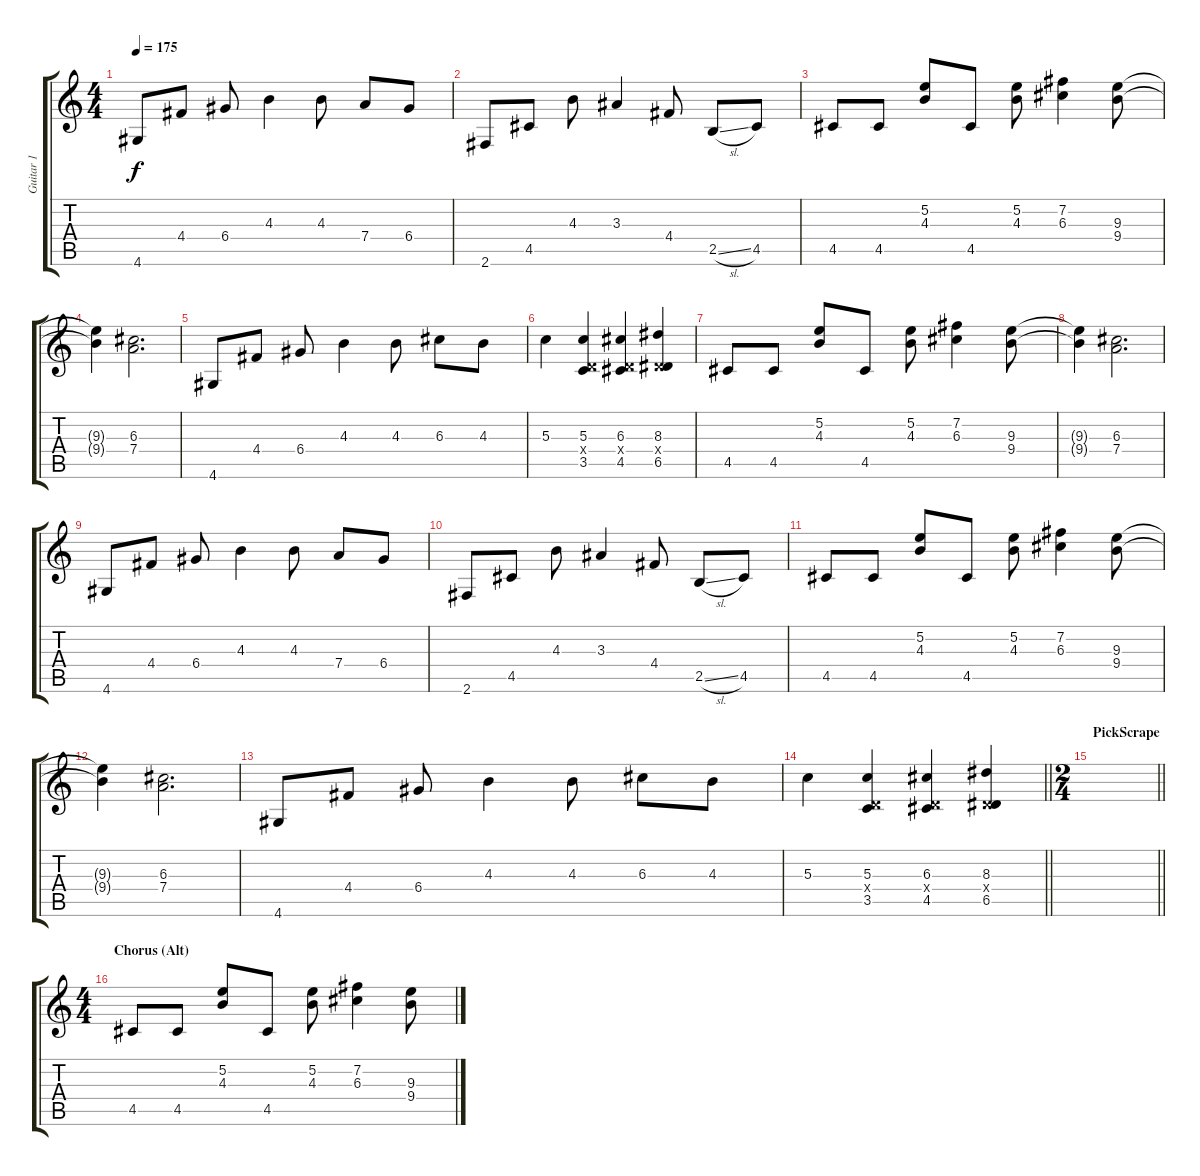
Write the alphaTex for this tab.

\track ("Guitar 1" "Guitar 1") {instrument distortionguitar}
\staff {score tabs}
\tuning (E4 B3 G3 D3 A2 E2) {hide}
\ts (4 4)
\tempo 175
\clef g2
\ks c
4.6.8{dy f} 4.4.8 6.4.8 4.3.4 4.3.8 7.4.8 6.4.8 |
2.6.8 4.5.8 4.3.8 3.3.4 4.4.8 2.5{sl}.8 4.5.8 |
4.5.8 4.5.8 (5.2 4.3).8 4.5.8 (5.2 4.3).8 (7.2 6.3).4 (9.3 9.4).8 |
(9.3{t} 9.4{t}).4 (6.3 7.4).2{d} |
4.6.8 4.4.8 6.4.8 4.3.4 4.3.8 6.3.8 4.3.8 |
5.3.4 (5.3 0.4{x} 3.5).4 (6.3 0.4{x} 4.5).4 (8.3 0.4{x} 6.5).4 |
4.5.8 4.5.8 (5.2 4.3).8 4.5.8 (5.2 4.3).8 (7.2 6.3).4 (9.3 9.4).8 |
(9.3{t} 9.4{t}).4 (6.3 7.4).2{d} |
4.6.8 4.4.8 6.4.8 4.3.4 4.3.8 7.4.8 6.4.8 |
2.6.8 4.5.8 4.3.8 3.3.4 4.4.8 2.5{sl}.8 4.5.8 |
4.5.8 4.5.8 (5.2 4.3).8 4.5.8 (5.2 4.3).8 (7.2 6.3).4 (9.3 9.4).8 |
(9.3{t} 9.4{t}).4 (6.3 7.4).2{d} |
4.6.8 4.4.8 6.4.8 4.3.4 4.3.8 6.3.8 4.3.8 |
\barLineRight lightlight
5.3.4 (5.3 0.4{x} 3.5).4 (6.3 0.4{x} 4.5).4 (8.3 0.4{x} 6.5).4 |
\ts (2 4)
\section ("" "PickScrape")
\barLineRight lightlight
|
\ts (4 4)
\section ("" "Chorus (Alt)")
4.5.8 4.5.8 (5.2 4.3).8 4.5.8 (5.2 4.3).8 (7.2 6.3).4 (9.3 9.4).8
